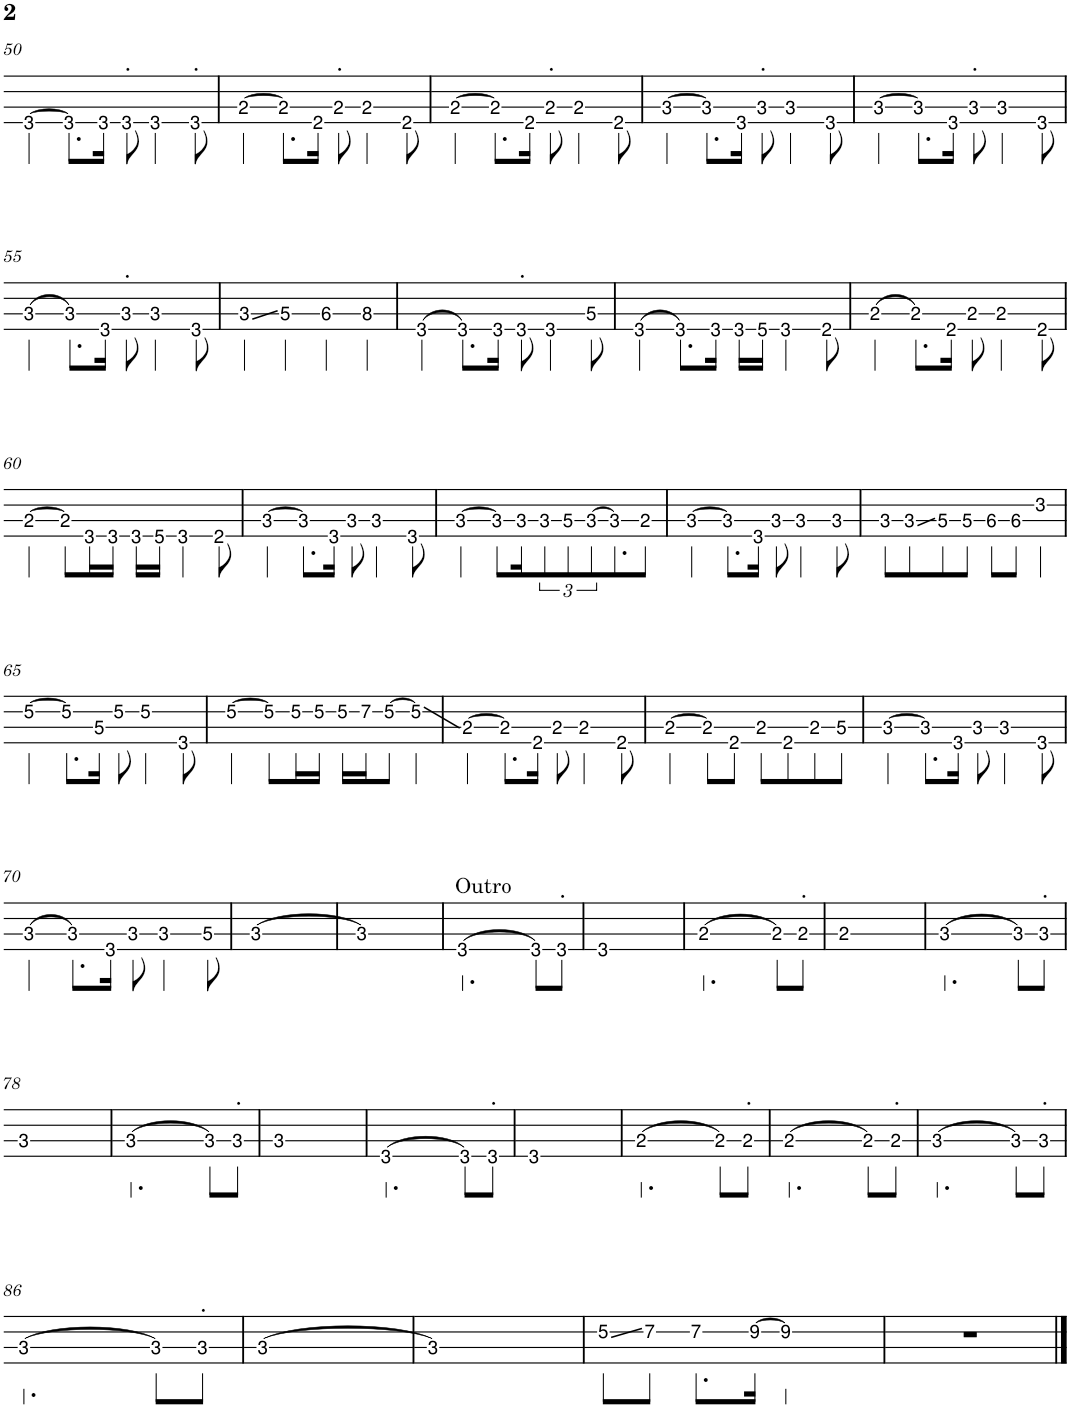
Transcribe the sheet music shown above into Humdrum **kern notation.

**kern	**kern
*part1	*part1
*staff2	*staff1
*I"Bass Guitar	*
*I'B. Guit.	*
!!LO:PB:g=z
*clefF4	*
*Trd7c12	*Trd7c12
*k[]	*k[]
*M4/4	*M4/4
=50	=50
[4GG	[4GG\
8.GG/L]	8.GG\L]
16GG/Jk	16GG\Jk
8GG'	8GG'\
4GG	4GG\
8GG'	8GG'\
=51	=51
[4BB	[4BB\
8.BB/L]	8.BB\L]
16FF#X/Jk	16FF#\Jk
8BB'	8BB'\
4BB	4BB\
8FF#	8FF#\
=52	=52
[4BB	[4BB\
8.BB/L]	8.BB\L]
16FF#X/Jk	16FF#\Jk
8BB'	8BB'\
4BB	4BB\
8FF#	8FF#\
=53	=53
[4C	[4C\
8.C/L]	8.C\L]
16GG/Jk	16GG\Jk
8C'	8C'\
4C	4C\
8GG	8GG\
=54	=54
[4C	[4C\
8.C/L]	8.C\L]
16GG/Jk	16GG\Jk
8C'	8C'\
4C	4C\
8GG	8GG\
!!LO:LB:g=z
=55	=55
[4C	[4C\
8.C/L]	8.C\L]
16GG/Jk	16GG\Jk
8C'	8C'\
4C	4C\
8GG	8GG\
=56	=56
4C	4C\
4D	4D\
4E-X	4E-\
4F	4F\
=57	=57
[4GG	[4GG\
8.GG/L]	8.GG\L]
16GG/Jk	16GG\Jk
8GG'	8GG'\
4GG	4GG\
8D	8D\
=58	=58
[4GG	[4GG\
8.GG/L]	8.GG\L]
16GG/Jk	16GG\Jk
16GG/LL	16GG\LL
16AA/JJ	16AA\JJ
4GG	4GG\
8FF#X	8FF#\
=59	=59
[4BB	[4BB\
8.BB/L]	8.BB\L]
16FF#X/Jk	16FF#\Jk
8BB	8BB\
4BB	4BB\
8FF#	8FF#\
!!LO:LB:g=z
=60	=60
[4BB	[4BB\
8BB/L]	8BB\L]
16GG/L	16GG\L
16GG/JJ	16GG\JJ
16GG/LL	16GG\LL
16AA/JJ	16AA\JJ
4GG	4GG\
8FF#X	8FF#\
=61	=61
[4C	[4C\
8.C/L]	8.C\L]
16GG/Jk	16GG\Jk
8C	8C\
4C	4C\
8GG	8GG\
=62	=62
[4C	[4C\
8C/L]	8C\L]
16C/K	16C\K
*Xbrackettup	*
12C/J	12C\
12D/L	12D\
[12C/	[12C\
8.C/J]	8.C\]
8BBJ	8BB\J
=63	=63
[4C	[4C\
8.C/L]	8.C\L]
16GG/Jk	16GG\Jk
8C	8C\
4C	4C\
8C	8C\
=64	=64
8C/L	8C\L
8C/J	8C\
8D\L	8D\
8D\J	8D\J
8E-X\L	8E-\L
8E-\J	8E-\J
4F	4F\
!!LO:LB:g=z
=65	=65
[4G	[4G\
8.G\L]	8.G\L]
16D\Jk	16D\Jk
8G	8G\
4G	4G\
8GG	8GG\
=66	=66
[4G	[4G\
8G\L]	8G\L]
16G\L	16G\L
16G\JJ	16G\JJ
16G\LL	16G\LL
16A\J	16A\J
[8G\J	[8G\J
4G]	4G\]
=67	=67
[4BB	[4BB\
8.BB/L]	8.BB\L]
16FF#X/Jk	16FF#\Jk
8BB	8BB\
4BB	4BB\
8FF#	8FF#\
=68	=68
[4BB	[4BB\
8BB/L]	8BB\L]
8FF#X/J	8FF#\J
8BB/L	8BB\L
8FF#/J	8FF#\
8BB/L	8BB\
8D/J	8D\J
=69	=69
[4C	[4C\
8.C/L]	8.C\L]
16GG/Jk	16GG\Jk
8C	8C\
4C	4C\
8GG	8GG\
!!LO:LB:g=z
=70	=70
[4C	[4C\
8.C/L]	8.C\L]
16GG/Jk	16GG\Jk
8C	8C\
4C	4C\
8D	8D\
=71	=71
[1C	[1C
=72	=72
1C]	1C]
=73	=73
!	!LO:TX:a:t=Outro
[2.GG	[2.GG\
8GG/L]	8GG\L]
8GG'/J	8GG'\J
=74	=74
1GG	1GG
=75	=75
[2.BB	[2.BB\
8BB/L]	8BB\L]
8BB'/J	8BB'\J
=76	=76
1BB	1BB
=77	=77
[2.C	[2.C\
8C/L]	8C\L]
8C'/J	8C'\J
!!LO:LB:g=z
=78	=78
1C	1C
=79	=79
[2.C	[2.C\
8C/L]	8C\L]
8C'/J	8C'\J
=80	=80
1C	1C
=81	=81
[2.GG	[2.GG\
8GG/L]	8GG\L]
8GG'/J	8GG'\J
=82	=82
1GG	1GG
=83	=83
[2.BB	[2.BB\
8BB/L]	8BB\L]
8BB'/J	8BB'\J
=84	=84
[2.BB	[2.BB\
8BB/L]	8BB\L]
8BB'/J	8BB'\J
=85	=85
[2.C	[2.C\
8C/L]	8C\L]
8C'/J	8C'\J
!!LO:LB:g=z
=86	=86
[2.C	[2.C\
8C/L]	8C\L]
8C'/J	8C'\J
=87	=87
[1C	[1C
=88	=88
1C]	1C]
=89	=89
8G\L	8G\L
8A\J	8A\J
8.A\L	8.A\L
[16B\Jk	[16B\Jk
2B]	2B\]
=90	=90
1r	1r
==	==
*-	*-
